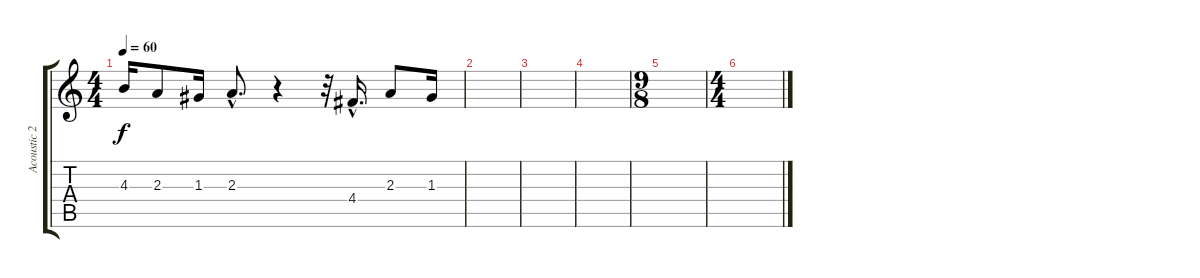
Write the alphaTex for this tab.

\track ("Acoustic 2" "Acoustic 2") {instrument acousticguitarnylon}
\staff {score tabs}
\tuning (E4 B3 G3 D3 A2 E2) {hide}
\ts (4 4)
\tempo 60
\clef g2
\ks c
4.3{t}.16{dy f} 2.3.8 1.3.16 2.3{hac}.8{d} r.4 r.32 4.4{hac}.16{d} 2.3.8 1.3.16 |
|
|
|
\ts (9 8)
|
\ts (4 4)
